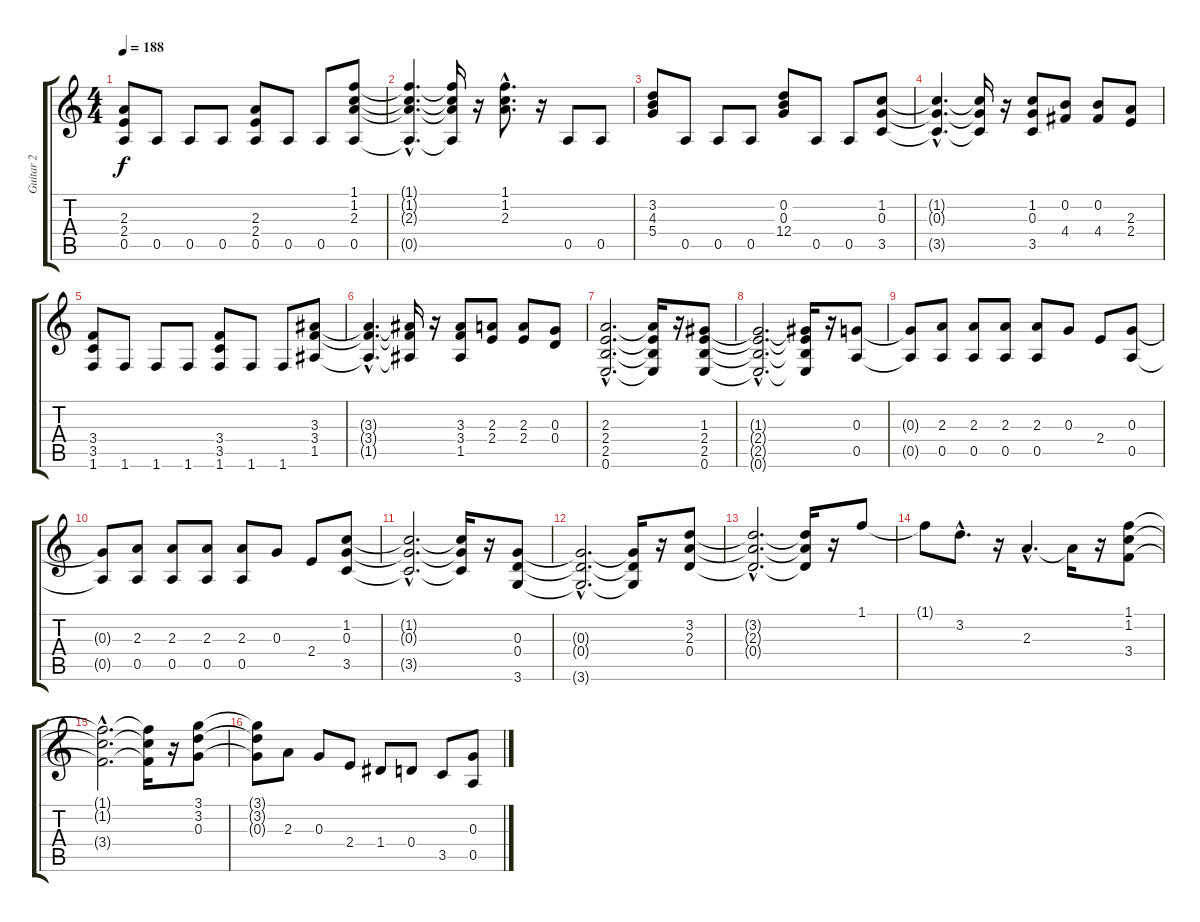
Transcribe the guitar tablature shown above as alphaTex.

\track ("Guitar 2" "Guitar 2") {instrument overdrivenguitar}
\staff {score tabs}
\tuning (E4 B3 G3 D3 A2 E2) {hide}
\ts (4 4)
\tempo 188
\clef g2
\ks c
(2.3 2.4 0.5).8{dy f} 0.5.8 0.5.8 0.5.8 (2.3 2.4 0.5).8 0.5.8 0.5.8 (1.1 1.2 2.3 0.5).8 |
(1.1{hac t} 1.2{hac t} 2.3{hac t} 0.5{hac t}).4{d} (1.1{t} 1.2{t} 2.3{t} 0.5{t}).16 r.16 (1.1{hac} 1.2{hac} 2.3{hac}).8{d} r.16 0.5.8 0.5.8 |
(3.2 4.3 5.4).8 0.5.8 0.5.8 0.5.8 (0.2 0.3 12.4).8 0.5.8 0.5.8 (1.2 0.3 3.5).8 |
(1.2{hac t} 0.3{hac t} 3.5{hac t}).4{d} (1.2{t} 0.3{t} 3.5{t}).16 r.16 (1.2 0.3 3.5).8 (0.2 4.4).8 (0.2 4.4).8 (2.3 2.4).8 |
(3.4 3.5 1.6).8 1.6.8 1.6.8 1.6.8 (3.4 3.5 1.6).8 1.6.8 1.6.8 (3.3 3.4 1.5).8 |
(3.3{hac t} 3.4{hac t} 1.5{hac t}).4{d} (3.3{t} 3.4{t} 1.5{t}).16 r.16 (3.3 3.4 1.5).8 (2.3 2.4).8 (2.3 2.4).8 (0.3 0.4).8 |
(2.3{hac} 2.4{hac} 2.5{hac} 0.6{hac}).2{d} (2.3{t} 2.4{t} 2.5{t} 0.6{t}).16 r.16 (1.3 2.4 2.5 0.6).8 |
(1.3{hac t} 2.4{hac t} 2.5{hac t} 0.6{hac t}).2{d} (1.3{t} 2.4{t} 2.5{t} 0.6{t}).16 r.16 (0.3 0.5).8 |
(0.3{t} 0.5{t}).8 (2.3 0.5).8 (2.3 0.5).8 (2.3 0.5).8 (2.3 0.5).8 0.3.8 2.4.8 (0.3 0.5).8 |
(0.3{t} 0.5{t}).8 (2.3 0.5).8 (2.3 0.5).8 (2.3 0.5).8 (2.3 0.5).8 0.3.8 2.4.8 (1.2 0.3 3.5).8 |
(1.2{hac t} 0.3{hac t} 3.5{hac t}).2{d} (1.2{t} 0.3{t} 3.5{t}).16 r.16 (0.3 0.4 3.6).8 |
(0.3{hac t} 0.4{hac t} 3.6{hac t}).2{d} (0.3{t} 0.4{t} 3.6{t}).16 r.16 (3.2 2.3 0.4).8 |
(3.2{hac t} 2.3{hac t} 0.4{hac t}).2{d} (3.2{t} 2.3{t} 0.4{t}).16 r.16 1.1.8 |
1.1{t}.8 3.2{hac}.8{d} r.16 2.3{hac}.4{d} 2.3{t}.16 r.16 (1.1 1.2 3.4).8 |
(1.1{hac t} 1.2{hac t} 3.4{hac t}).2{d} (1.1{t} 1.2{t} 3.4{t}).16 r.16 (3.1 3.2 0.3).8 |
(3.1{t} 3.2{t} 0.3{t}).8 2.3.8 0.3.8 2.4.8 1.4.8 0.4.8 3.5.8 (0.3 0.5).8
